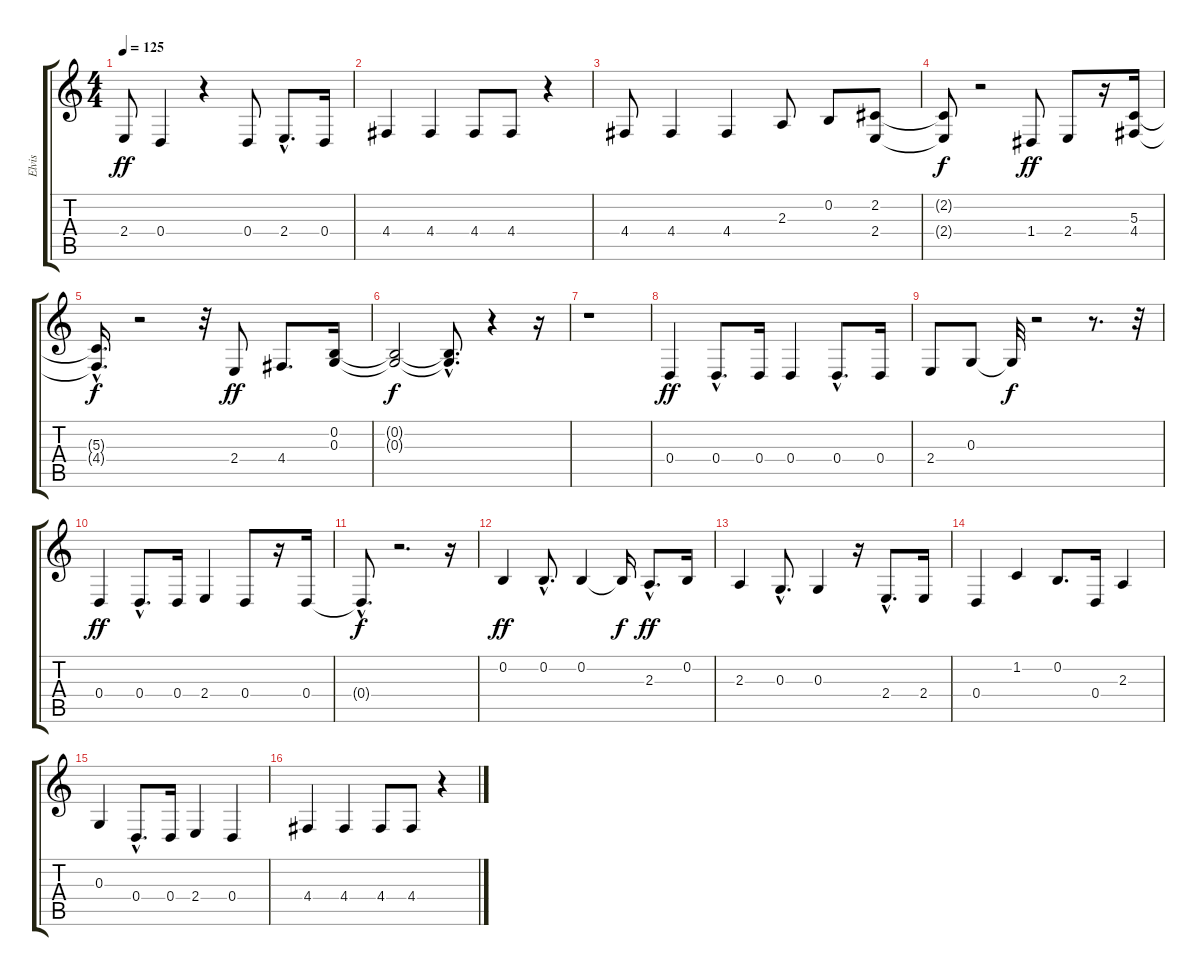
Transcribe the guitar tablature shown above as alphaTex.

\track ("Elvis" "Elvis") {instrument clarinet}
\staff {score tabs}
\tuning (E4 B3 G3 D3 A2 E2) {hide}
\ts (4 4)
\tempo 125
\clef g2
\ks c
2.4.8{dy ff} 0.4.4 r.4 0.4.8 2.4{hac}.8{d} 0.4.16 |
4.4.4 4.4.4 4.4.8 4.4.8 r.4 |
4.4.8 4.4.4 4.4.4 2.3.8 0.2.8 (2.2 2.4).8 |
(2.2{t} 2.4{t}).8{dy f} r.2 1.4.8{dy ff} 2.4.8 r.16 (5.3 4.4).16 |
(5.3{hac t} 4.4{hac t}).16{d dy f} r.2 r.32 2.4.8{dy ff} 4.4.8{d} (0.2 0.3).16 |
(0.2{t} 0.3{t}).2{dy f} (0.2{hac t} 0.3{hac t}).8{d} r.4 r.16 |
r.1 |
0.4.4{dy ff} 0.4{hac}.8{d} 0.4.16 0.4.4 0.4{hac}.8{d} 0.4.16 |
2.4.8 0.3.8 0.3{t}.32{dy f} r.2 r.8{d} r.32 |
0.4.4{dy ff} 0.4{hac}.8{d} 0.4.16 2.4.4 0.4.8 r.16 0.4.16 |
0.4{hac t}.8{d dy f} r.2{d} r.16 |
0.2.4{dy ff} 0.2{hac}.8{d} 0.2.4 0.2{t}.16{dy f} 2.3{hac}.8{d dy ff} 0.2.16 |
2.3.4 0.3{hac}.8{d} 0.3.4 r.16 2.4{hac}.8{d} 2.4.16 |
0.4.4 1.2.4 0.2.8{d} 0.4.16 2.3.4 |
0.3.4 0.4{hac}.8{d} 0.4.16 2.4.4 0.4.4 |
4.4.4 4.4.4 4.4.8 4.4.8 r.4
